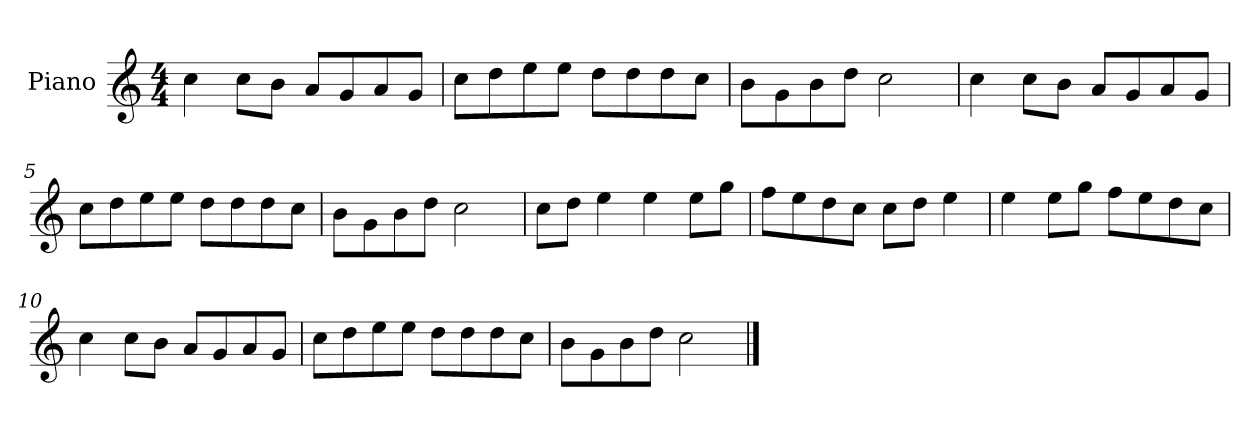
**kern
*part1
*staff1
*I"Piano
*I'P-no
*clefG2
*k[]
*M4/4
*MM90
=1
4cc\
8cc\L
8b\J
8a/L
8g/
8a/
8g/J
=2
8cc\L
8dd\
8ee\
8ee\J
8dd\L
8dd\
8dd\
8cc\J
=3
8b\L
8g\
8b\
8dd\J
2cc\
=4
4cc\
8cc\L
8b\J
8a/L
8g/
8a/
8g/J
=5
8cc\L
8dd\
8ee\
8ee\J
8dd\L
8dd\
8dd\
8cc\J
=6
8b\L
8g\
8b\
8dd\J
2cc\
!!LO:LB:g=z
=7
8cc\L
8dd\J
4ee\
4ee\
8ee\L
8gg\J
=8
8ff\L
8ee\
8dd\
8cc\J
8cc\L
8dd\J
4ee\
=9
4ee\
8ee\L
8gg\J
8ff\L
8ee\
8dd\
8cc\J
=10
4cc\
8cc\L
8b\J
8a/L
8g/
8a/
8g/J
=11
8cc\L
8dd\
8ee\
8ee\J
8dd\L
8dd\
8dd\
8cc\J
=12
8b\L
8g\
8b\
8dd\J
2cc\
==
*-
